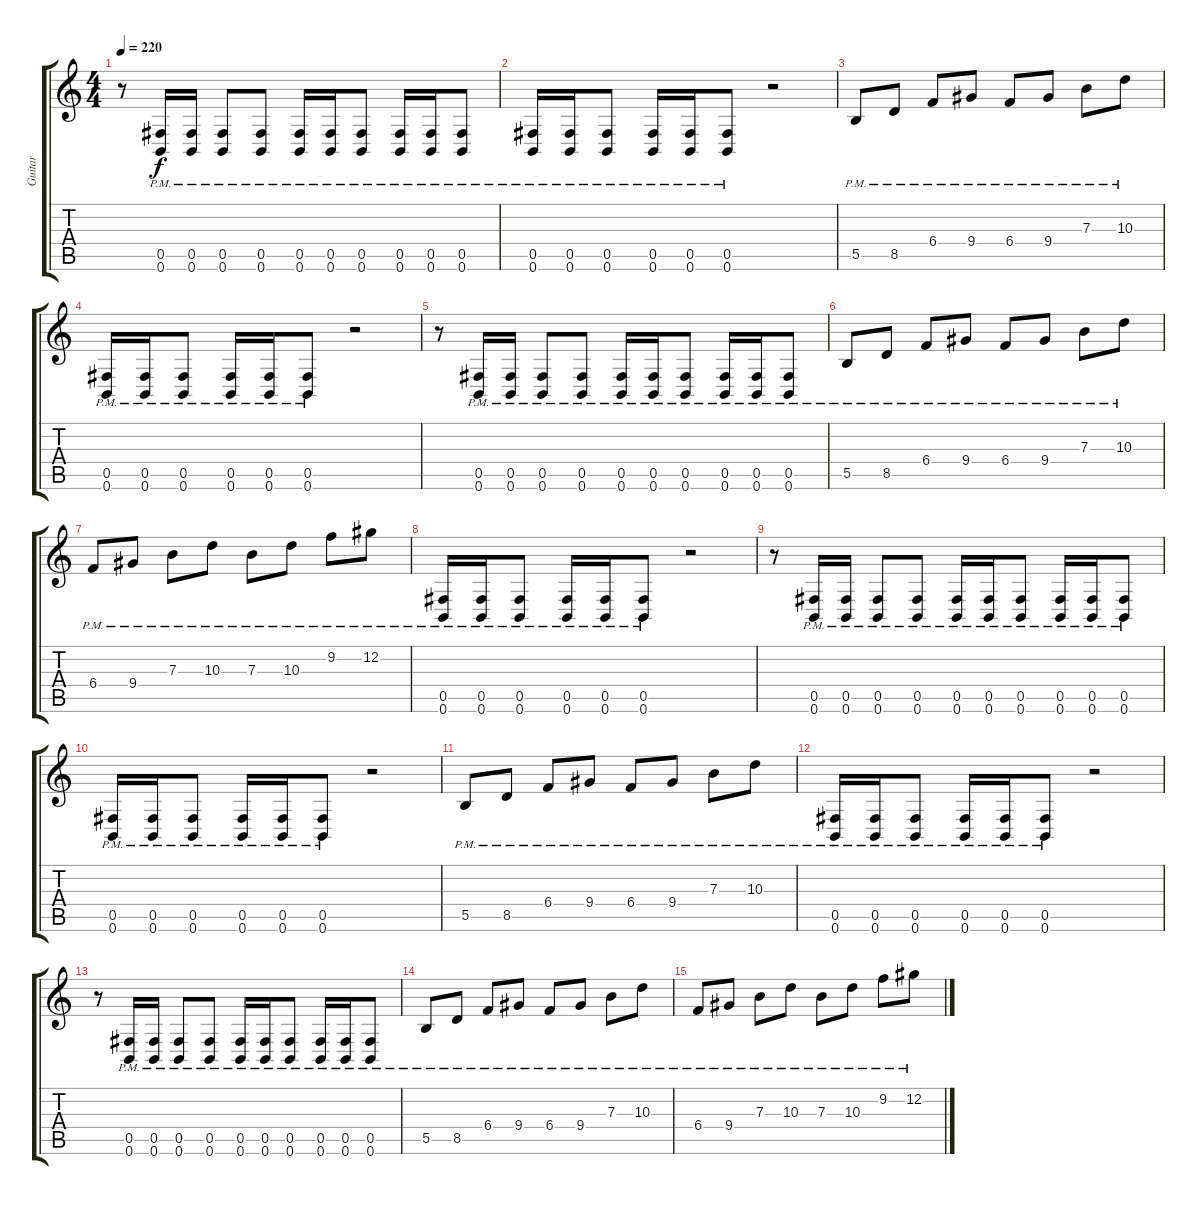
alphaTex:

\track ("Guitar" "Guitar") {instrument distortionguitar}
\staff {score tabs}
\tuning (Db4 Ab3 E3 B2 Gb2 B1) {hide}
\ts (4 4)
\tempo 220
\clef g2
\ks c
r.8{dy f} (0.5{pm} 0.6{pm}).16 (0.5{pm} 0.6{pm}).16 (0.5{pm} 0.6{pm}).8 (0.5{pm} 0.6{pm}).8 (0.5{pm} 0.6{pm}).16 (0.5{pm} 0.6{pm}).16 (0.5{pm} 0.6{pm}).8 (0.5{pm} 0.6{pm}).16 (0.5{pm} 0.6{pm}).16 (0.5{pm} 0.6{pm}).8 |
(0.5{pm} 0.6{pm}).16 (0.5{pm} 0.6{pm}).16 (0.5{pm} 0.6{pm}).8 (0.5{pm} 0.6{pm}).16 (0.5{pm} 0.6{pm}).16 (0.5{pm} 0.6{pm}).8 r.2 |
5.5{pm}.8 8.5{pm}.8 6.4{pm}.8 9.4{pm}.8 6.4{pm}.8 9.4{pm}.8 7.3{pm}.8 10.3{pm}.8 |
(0.5{pm} 0.6{pm}).16 (0.5{pm} 0.6{pm}).16 (0.5{pm} 0.6{pm}).8 (0.5{pm} 0.6{pm}).16 (0.5{pm} 0.6{pm}).16 (0.5{pm} 0.6{pm}).8 r.2 |
r.8 (0.5{pm} 0.6{pm}).16 (0.5{pm} 0.6{pm}).16 (0.5{pm} 0.6{pm}).8 (0.5{pm} 0.6{pm}).8 (0.5{pm} 0.6{pm}).16 (0.5{pm} 0.6{pm}).16 (0.5{pm} 0.6{pm}).8 (0.5{pm} 0.6{pm}).16 (0.5{pm} 0.6{pm}).16 (0.5{pm} 0.6{pm}).8 |
5.5{pm}.8 8.5{pm}.8 6.4{pm}.8 9.4{pm}.8 6.4{pm}.8 9.4{pm}.8 7.3{pm}.8 10.3{pm}.8 |
6.4{pm}.8 9.4{pm}.8 7.3{pm}.8 10.3{pm}.8 7.3{pm}.8 10.3{pm}.8 9.2{pm}.8 12.2{pm}.8 |
(0.5{pm} 0.6{pm}).16 (0.5{pm} 0.6{pm}).16 (0.5{pm} 0.6{pm}).8 (0.5{pm} 0.6{pm}).16 (0.5{pm} 0.6{pm}).16 (0.5{pm} 0.6{pm}).8 r.2 |
r.8 (0.5{pm} 0.6{pm}).16 (0.5{pm} 0.6{pm}).16 (0.5{pm} 0.6{pm}).8 (0.5{pm} 0.6{pm}).8 (0.5{pm} 0.6{pm}).16 (0.5{pm} 0.6{pm}).16 (0.5{pm} 0.6{pm}).8 (0.5{pm} 0.6{pm}).16 (0.5{pm} 0.6{pm}).16 (0.5{pm} 0.6{pm}).8 |
(0.5{pm} 0.6{pm}).16 (0.5{pm} 0.6{pm}).16 (0.5{pm} 0.6{pm}).8 (0.5{pm} 0.6{pm}).16 (0.5{pm} 0.6{pm}).16 (0.5{pm} 0.6{pm}).8 r.2 |
5.5{pm}.8 8.5{pm}.8 6.4{pm}.8 9.4{pm}.8 6.4{pm}.8 9.4{pm}.8 7.3{pm}.8 10.3{pm}.8 |
(0.5{pm} 0.6{pm}).16 (0.5{pm} 0.6{pm}).16 (0.5{pm} 0.6{pm}).8 (0.5{pm} 0.6{pm}).16 (0.5{pm} 0.6{pm}).16 (0.5{pm} 0.6{pm}).8 r.2 |
r.8 (0.5{pm} 0.6{pm}).16 (0.5{pm} 0.6{pm}).16 (0.5{pm} 0.6{pm}).8 (0.5{pm} 0.6{pm}).8 (0.5{pm} 0.6{pm}).16 (0.5{pm} 0.6{pm}).16 (0.5{pm} 0.6{pm}).8 (0.5{pm} 0.6{pm}).16 (0.5{pm} 0.6{pm}).16 (0.5{pm} 0.6{pm}).8 |
5.5{pm}.8 8.5{pm}.8 6.4{pm}.8 9.4{pm}.8 6.4{pm}.8 9.4{pm}.8 7.3{pm}.8 10.3{pm}.8 |
6.4{pm}.8 9.4{pm}.8 7.3{pm}.8 10.3{pm}.8 7.3{pm}.8 10.3{pm}.8 9.2{pm}.8 12.2{pm}.8
